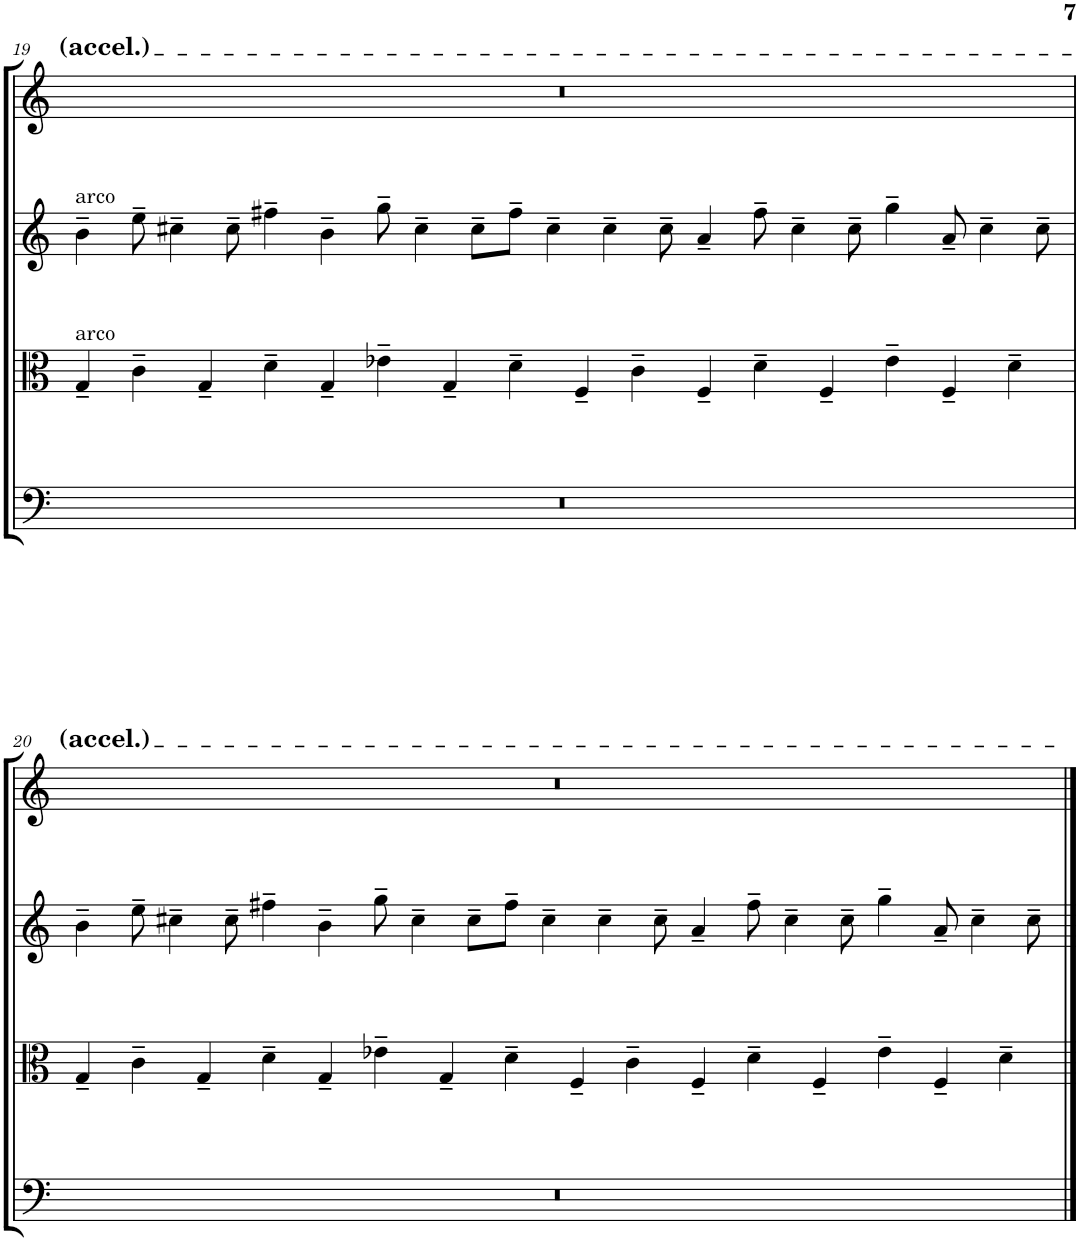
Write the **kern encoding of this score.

**kern	**kern	**kern	**kern
*part4	*part3	*part2	*part1
*staff4	*staff3	*staff2	*staff1
*I"Violoncello	*I"Viola	*I"Violin II	*I"Violin I
*I'Vc	*I'Vla	*I'Vln	*I'Vln
!!LO:PB:g=z
*clefF4	*clefC3	*clefG2	*clefG2
*k[]	*k[]	*k[]	*k[]
*M8/2	*M8/2	*M8/2	*M8/2
=19	=19	=19	=19
!	!	!LO:TX:a:t=arco	!
!	!LO:TX:a:t=arco	!	!
00r	4G~/	4b~\	00r
.	4c~\	8ee~\	.
.	.	4cc#X~\	.
.	4G~/	.	.
.	.	8cc#~\	.
.	4d~\	4ff#X~\	.
.	4G~/	4b~\	.
.	4e-X~\	8gg~\	.
.	.	4cc#~\	.
.	4G~/	.	.
.	.	8cc#~\L	.
.	4d~\	8ff#~\J	.
.	.	4cc#~\	.
.	4F~/	.	.
.	.	4cc#~\	.
.	4c~\	.	.
.	.	8cc#~\	.
.	4F~/	4a~/	.
.	4d~\	8ff#~\	.
.	.	4cc#~\	.
.	4F~/	.	.
.	.	8cc#~\	.
.	4e-~\	4gg~\	.
.	4F~/	8a~/	.
.	.	4cc#~\	.
.	4d~\	.	.
.	.	8cc#~\	.
!!LO:LB:g=z
=20	=20	=20	=20
00r	4G~/	4b~\	00r
.	4c~\	8ee~\	.
.	.	4cc#X~\	.
.	4G~/	.	.
.	.	8cc#~\	.
.	4d~\	4ff#X~\	.
.	4G~/	4b~\	.
.	4e-X~\	8gg~\	.
.	.	4cc#~\	.
.	4G~/	.	.
.	.	8cc#~\L	.
.	4d~\	8ff#~\J	.
.	.	4cc#~\	.
.	4F~/	.	.
.	.	4cc#~\	.
.	4c~\	.	.
.	.	8cc#~\	.
.	4F~/	4a~/	.
.	4d~\	8ff#~\	.
.	.	4cc#~\	.
.	4F~/	.	.
.	.	8cc#~\	.
.	4e-~\	4gg~\	.
.	4F~/	8a~/	.
.	.	4cc#~\	.
.	4d~\	.	.
.	.	8cc#~\	.
==	==	==	==
*-	*-	*-	*-
